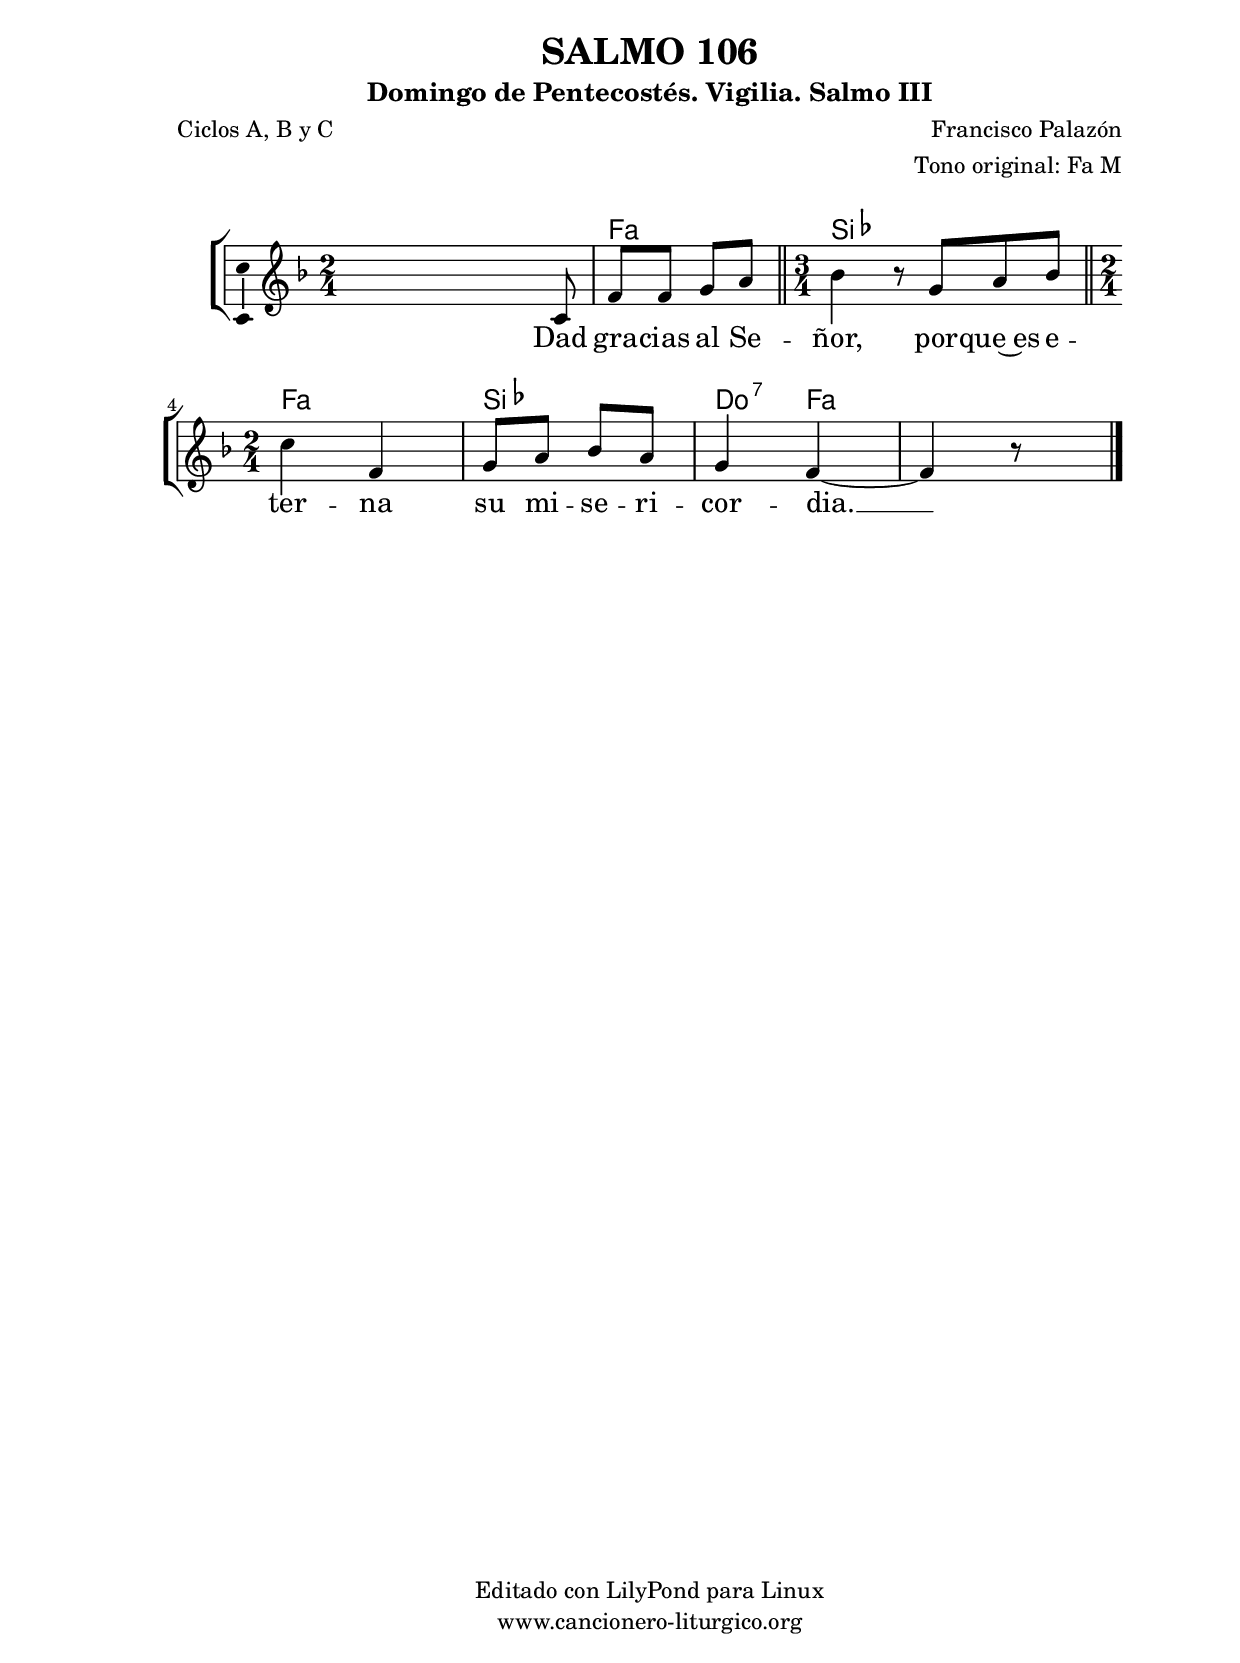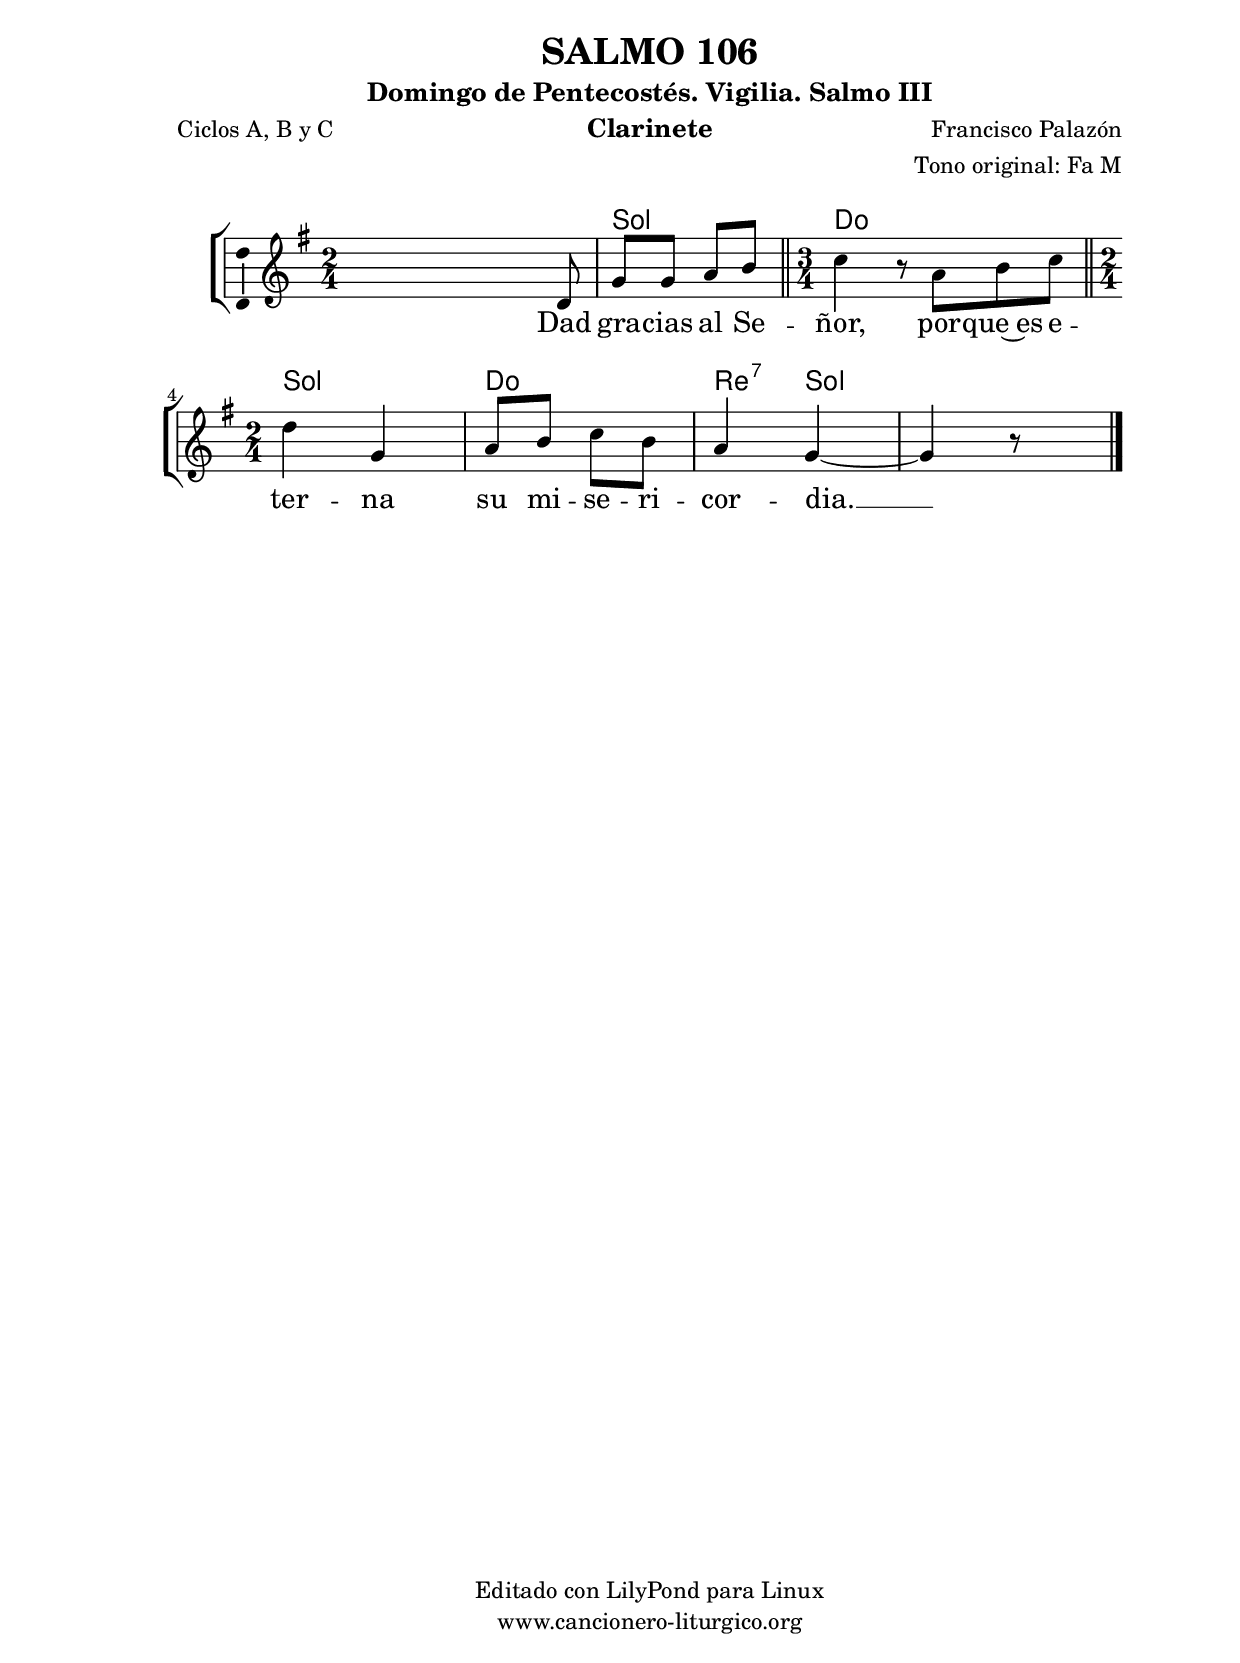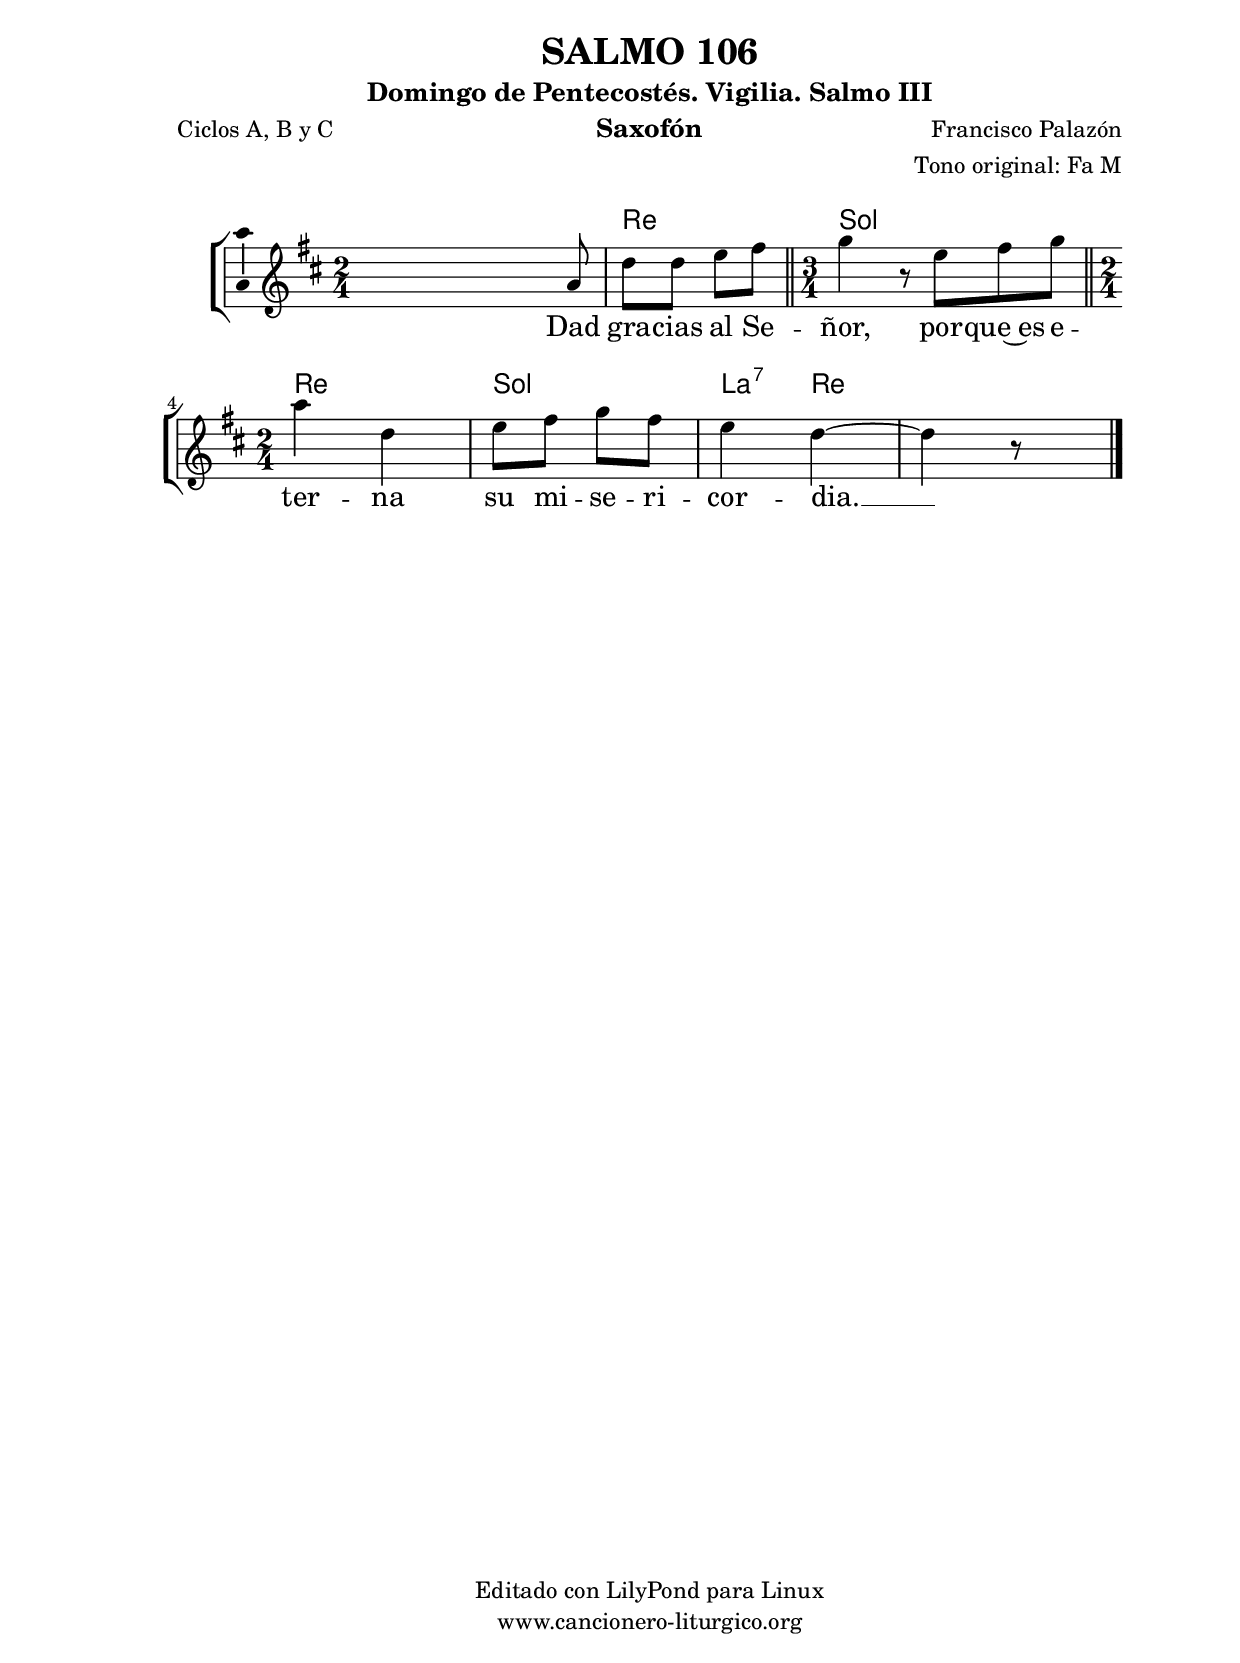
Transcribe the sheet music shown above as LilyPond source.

%
%para convertir .midi en .wav:
%timidity filename.midi -Ow -o finename.wav
%
%
%Para convertir de .wav a .mp3:
%lame -h -m j filename.wav
%
%
%para escuchar el midi:
%timidity nombrefichero.midi
%


%versión de lilypond para la que se ha escrito esta partitura:
\version "2.16.0"

	%Tamaño papel
	#(set-default-paper-size "a4")
	%Tamaño partitura
	#(set-global-staff-size 20)
	%No responde al pulsar sobre una nota
	#(ly:set-option 'point-and-click #f)

%parámetros del encabezamiento:
\header {
	title = "SALMO 106"
	subtitle = "Domingo de Pentecostés. Vigilia. Salmo III"
	composer = "Francisco Palazón"
	poet = "Ciclos A, B y C"
	meter = ""
	arranger = "Tono original: Fa M"
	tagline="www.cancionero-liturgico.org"
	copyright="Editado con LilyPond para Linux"
	}

%parámetros asociados al papel:
\paper  {
	oddHeaderMarkup = \markup {\fill-line { \on-the-fly #not-first-page \fromproperty #'header:title \on-the-fly #not-first-page \fromproperty #'header:composer }}
	evenHeaderMarkup = \markup {\fill-line { \fromproperty #'header:composer \fromproperty #'header:title }}
	#(set-paper-size "a4")
	print-page-number = ##f
	first-page-number = 1
	print-first-page-number = ##f
%	head-separation = 3.0 \cm
	top-margin = 2.0 \cm
	bottom-margin = 0.5\cm
%%%	bottom-margin = -1.0\cm
	left-margin = 3.0 \cm
	line-width = 16.0 \cm 
	indent = 8\mm
	interscoreline = 2.\mm
	between-system-space = 15\mm
%	para que las partituras no llenen la hoja:
	ragged-bottom = ##t
%	idem para la última hoja:
	ragged-last-bottom = ##f
%	para que las partituras llenen el ancho del papel:
	ragged-last = ##f
	after-title-space = 2.5 \cm
%page-count=1
%system-count=8

	%Flexible Vertical Spacing
%	markup-markup-spacing =
%	#'((basic-distance . 15) (minimum-distance . 15) (padding . 3))
	markup-system-spacing =
	#'((basic-distance . 15) (minimum-distance . 15) (padding . 3))
	system-system-spacing =
	#'((basic-distance . 15) (minimum-distance . 15) (padding . 3))
	score-system-spacing =
	#'((basic-distance . 15) (minimum-distance . 15) (padding . 5))
%	top-system-spacing = % header
%	#'((basic-distance . 8) (minimum-distance . 0) (padding . 3))
%	top-markup-spacing =
%	#'((basic-distance . 20) (minimum-distance . 20) (padding . 3))
	last-bottom-spacing = % footer
	#'((basic-distance . 5) (minimum-distance . 5) (padding . 3))
%	score-markup-spacing =
%	#'((basic-distance . 16) (minimum-distance . 13) (padding . 3))

	}


%parámetros que afectan a toda la partitura:
global =  {
	%clave de sol (G):
	\clef G
	%armadura:
%	\transpose a bes
	\key f \major
	\tempo 4=90
	\set Score.tempoHideNote = ##t
	}


acordes = {
	\italianChords
	\chordmode {
%	\transpose a bes
{

s2
f2 bes2. f2 bes c4:7 f s2

	}
	}
}


melodia = 
%	\transpose a bes
{
	\relative c'{

\time 2/4
s4 s8 c8
f8 f g a

\bar "||"
\time 3/4
bes4 r8 g8 a bes

\bar "||"
\time 2/4
c4 f,
g8 a bes a
g4 f~
f4 r8 s8

	\bar "|."
	}
	}


texto = \lyricmode {
Dad gra -- cias al Se -- ñor,
por -- que~es e -- ter -- na su mi -- se -- ri -- cor -- dia. __
	}


acordesStaff = \context ChordNames = acordesStaff <<
	\set chordChanges = ##t
	\acordes
	>>


vozStaff = \context Voice = vozStaff
\with {\consists "Ambitus_engraver"}
<<
%	\set Staff.instrumentName = ""
%	\set Staff.shortInstrumentName = ""
%	\set Staff.midiInstrument = #"clarinet"
%	\set Staff.midiInstrument = #"cello"
%	\set Staff.midiInstrument = #"flute"
	\set Staff.midiInstrument = #"electric guitar (jazz)"
%	\set Staff.midiInstrument = #"english horn"
%	\set Staff.midiInstrument = #"violin"
%	\set Staff.midiInstrument = #"glockenspiel"
	\set Staff.midiMinimumVolume = #0.7
	\set Staff.midiMaximumVolume = #0.9
	\global
	\melodia
	>>


textoStaff = \context Lyrics = textoStaff <<
	\lyricsto vozStaff \texto
	>>

\book {
	\score {
		\context ChoirStaff {
			\override StaffGroup.SystemStartBracket #'collapse-height = #1
			\override Score.SystemStartBar #'collapse-height = #1
			<<
			\acordesStaff
			\vozStaff
			\textoStaff
			>>
			}
		\layout {
	    		\context {
				\Lyrics
				\override LyricText #'font-size = #2
				}
	   		 \context {
				\Score
				%fontSize = #3
				\override StaffSymbol #'staff-space = #(magstep +3)
				%\override Beam #'thickness = #0.55
				%\override SpacingSpanner #'spacing-increment = #1.0
				%\override Slur #'height-limit = #1.5
				}
			}
		}
	\score {
		\unfoldRepeats
		\context ChoirStaff {
			<<
			\acordesStaff
			\vozStaff
			>>
			}
		\midi {
	  		\context {
	  			\Score
				tempoWholesPerMinute = #(ly:make-moment 70 4)
				}
			}
		}
	}

%Partitura para clarinete
#(define output-suffix "C")
\book {
	\header{
		instrument = "Clarinete"
		}
	\score {
		\context ChoirStaff {
			\override StaffGroup.SystemStartBracket #'collapse-height = #1
			\override Score.SystemStartBar #'collapse-height = #1
\transpose c d
			<<
			\acordesStaff
			\vozStaff
			\textoStaff
			>>
			}
		\layout {
	    		\context {
				\Lyrics
				\override LyricText #'font-size = #2
				}
	   		 \context {
				\Score
				%fontSize = #3
				\override StaffSymbol #'staff-space = #(magstep +3)
				%\override Beam #'thickness = #0.55
				%\override SpacingSpanner #'spacing-increment = #1.0
				%\override Slur #'height-limit = #1.5
				}
			}
		}
	}

%Partitura para saxofón
#(define output-suffix "S")
\book {
	\header{
		instrument = "Saxofón"
		}
	\score {
		\context ChoirStaff {
			\override StaffGroup.SystemStartBracket #'collapse-height = #1
			\override Score.SystemStartBar #'collapse-height = #1
\transpose c a
			<<
			\acordesStaff
			\vozStaff
			\textoStaff
			>>
			}
		\layout {
	    		\context {
				\Lyrics
				\override LyricText #'font-size = #2
				}
	   		 \context {
				\Score
				%fontSize = #3
				\override StaffSymbol #'staff-space = #(magstep +3)
				%\override Beam #'thickness = #0.55
				%\override SpacingSpanner #'spacing-increment = #1.0
				%\override Slur #'height-limit = #1.5
				}
			}
		}
	}

